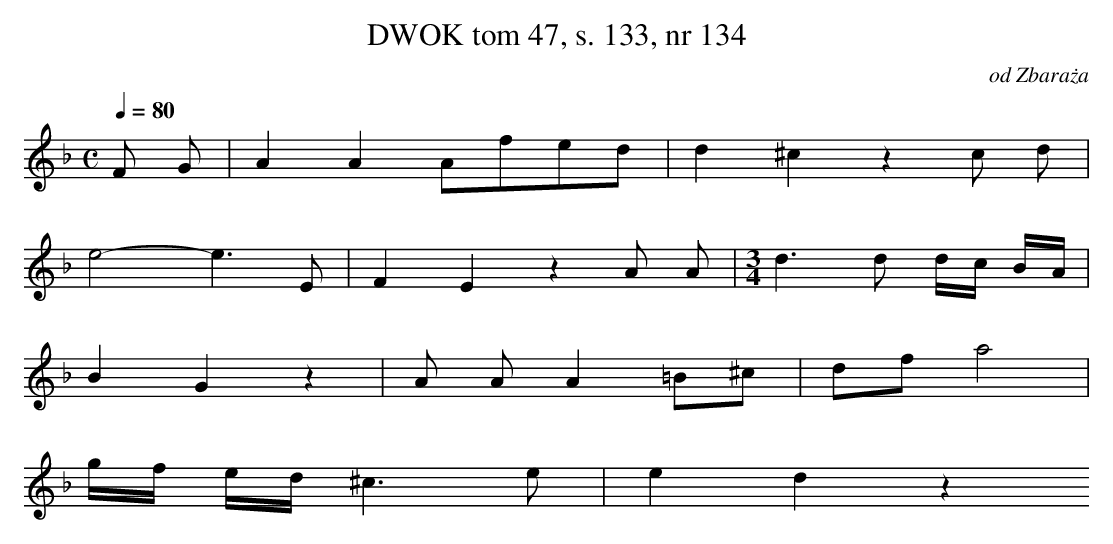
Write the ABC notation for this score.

X:1
T: DWOK tom 47, s. 133, nr 134
O:od Zbaraża
L:1/8
M:C
K:Dm
Q:1/4=80
F G|A2A2Afed|d2^c2z2c d|
e4-e3E|F2E2z2A A|\
M:3/4
d3 d d/c/ B/A/|
B2G2z2|A A A2 =B^c|df a4|
g/f/ e/d/ ^c3e|e2d2z2
